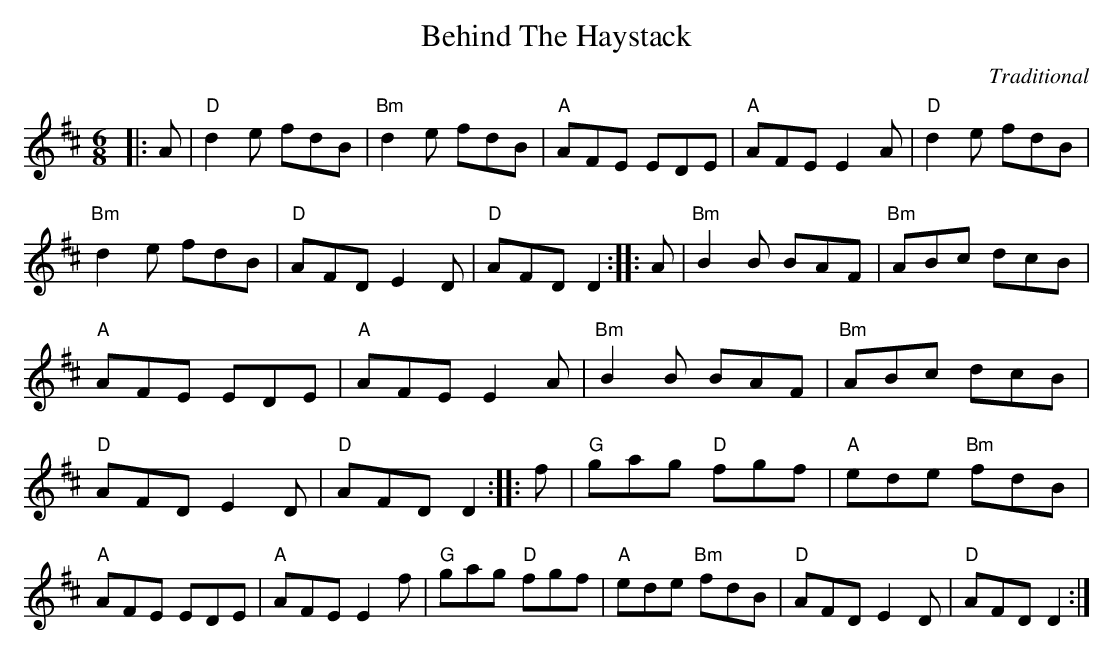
X:1
T:Behind The Haystack
C:Traditional
M:6/8
L:1/8
K:D
|:A |\
"D"d2 e fdB |\
"Bm"d2 e fdB |\
"A"AFE EDE |\
"A"AFE E2 A |\
"D"d2 e fdB |\
"Bm"d2 e fdB |\
"D"AFD E2 D |\
"D"AFD D2 :: A |\
"Bm"B2 B BAF |\
"Bm"ABc dcB |\
"A"AFE EDE |\
"A"AFE E2 A |\
"Bm"B2 B BAF |\
"Bm"ABc dcB |\
"D"AFD E2 D |\
"D"AFD D2 :: f |\
"G"gag "D"fgf |\
"A"ede "Bm"fdB |\
"A"AFE EDE |\
"A"AFE E2 f |\
"G"gag "D"fgf |\
"A"ede "Bm"fdB |\
"D"AFD E2 D |\
"D"AFD D2 :|
